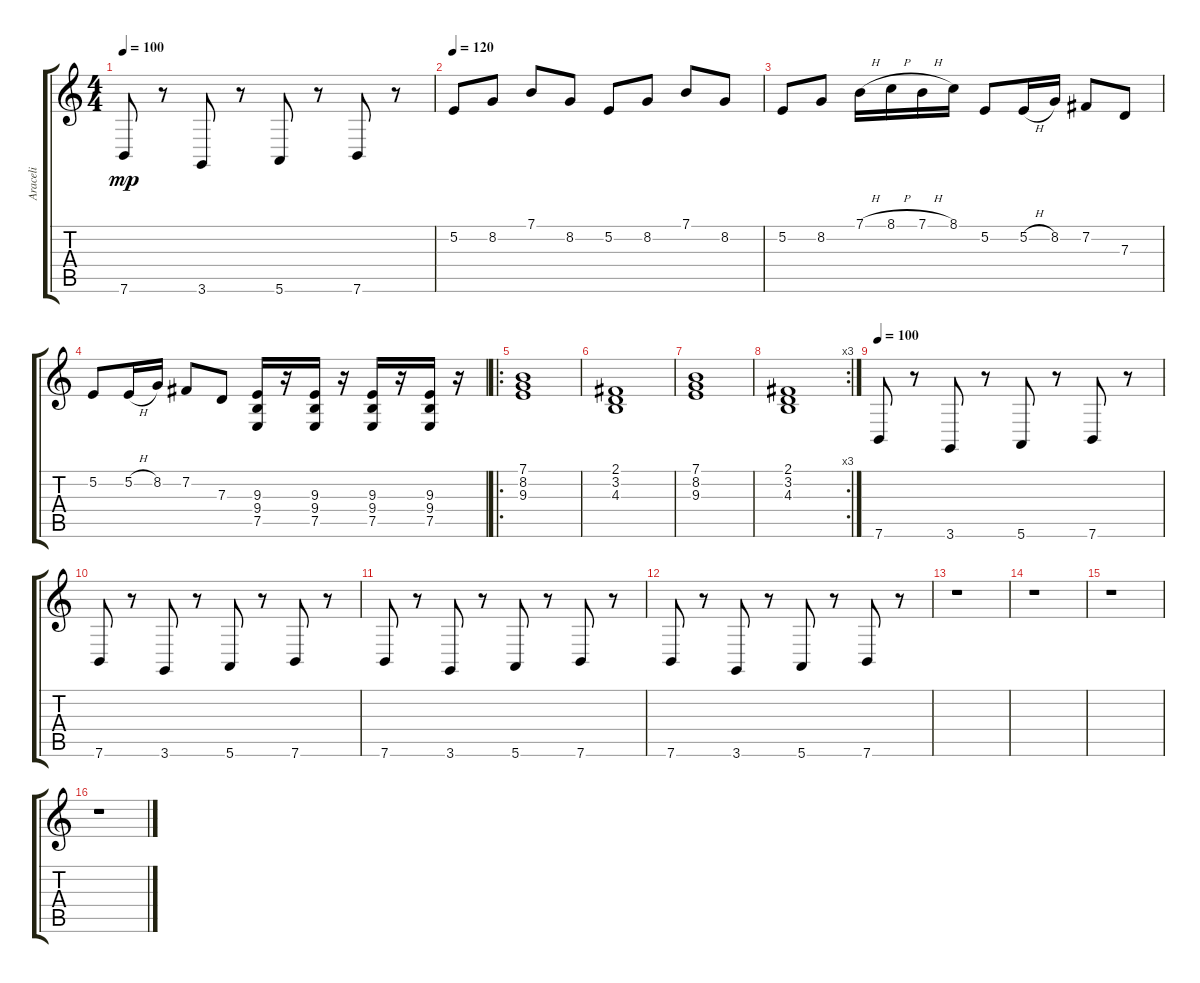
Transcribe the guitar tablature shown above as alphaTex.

\track ("Araceli" "Araceli") {instrument drawbarorgan}
\staff {score tabs}
\tuning (E4 B3 G3 D3 A2 E2) {hide}
\ts (4 4)
\tempo 100
\clef g2
\ks c
7.6.8{dy mp} r.8 3.6.8 r.8 5.6.8 r.8 7.6.8 r.8 |
\tempo 120
5.2.8 8.2.8 7.1.8 8.2.8 5.2.8 8.2.8 7.1.8 8.2.8 |
5.2.8 8.2.8 7.1{h}.16 8.1{h}.16 7.1{h}.16 8.1.16 5.2.8 5.2{h}.16 8.2.16 7.2.8 7.3.8 |
5.2.8 5.2{h}.16 8.2.16 7.2.8 7.3.8 (9.3 9.4 7.5).16 r.16 (9.3 9.4 7.5).16 r.16 (9.3 9.4 7.5).16 r.16 (9.3 9.4 7.5).16 r.16 |
\ro
(7.1 8.2 9.3).1 |
(2.1 3.2 4.3).1 |
(7.1 8.2 9.3).1 |
\rc 3
(2.1 3.2 4.3).1 |
\tempo 100
7.6.8 r.8 3.6.8 r.8 5.6.8 r.8 7.6.8 r.8 |
7.6.8 r.8 3.6.8 r.8 5.6.8 r.8 7.6.8 r.8 |
7.6.8 r.8 3.6.8 r.8 5.6.8 r.8 7.6.8 r.8 |
7.6.8 r.8 3.6.8 r.8 5.6.8 r.8 7.6.8 r.8 |
r.1 |
r.1 |
r.1 |
r.1
